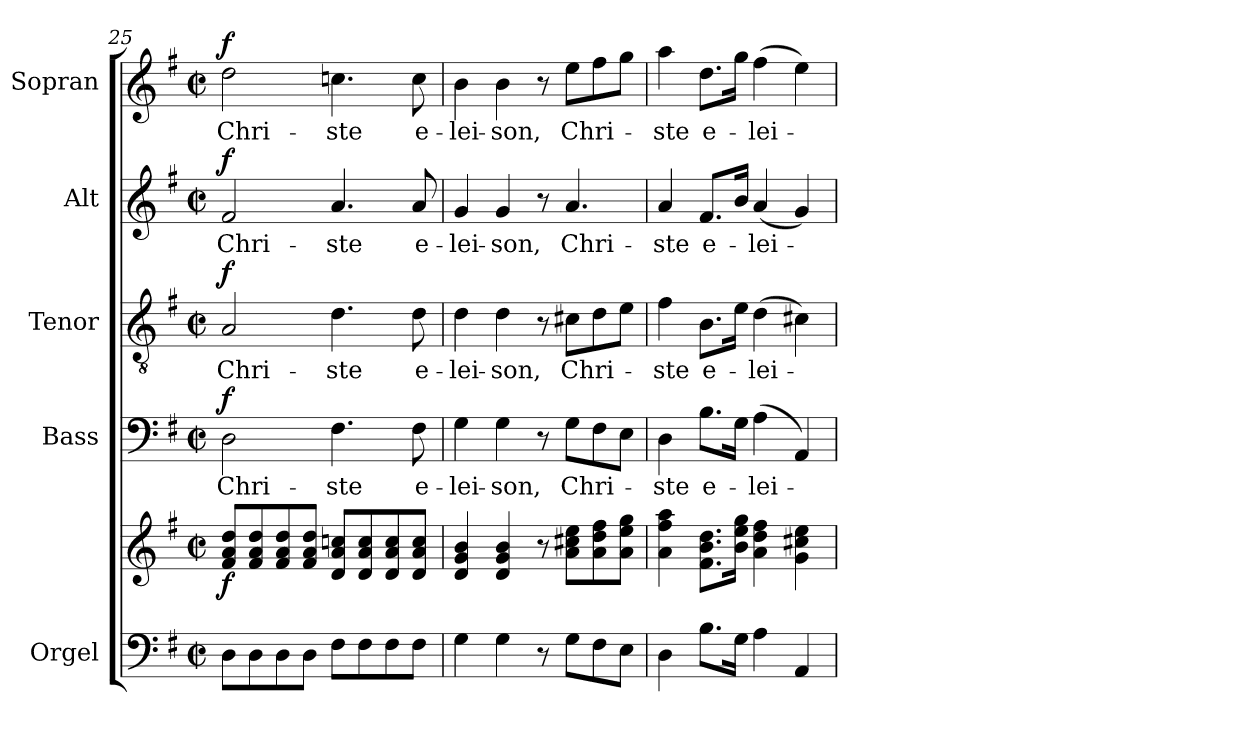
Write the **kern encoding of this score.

**kern	**kern	**dynam	**kern	**text	**dynam	**kern	**text	**dynam	**kern	**text	**dynam	**kern	**text	**dynam
*part5	*part5	*part5	*part4	*part4	*part4	*part3	*part3	*part3	*part2	*part2	*part2	*part1	*part1	*part1
*staff6	*staff5	*staff5/6	*staff4	*staff4	*staff4	*staff3	*staff3	*staff3	*staff2	*staff2	*staff2	*staff1	*staff1	*staff1
*I"Orgel	*	*	*I"Bass	*	*	*I"Tenor	*	*	*I"Alt	*	*	*I"Sopran	*	*
*I'Org.	*	*	*I'B	*	*	*I'T	*	*	*I'A	*	*	*I'S	*	*
*clefF4	*clefG2	*	*clefF4	*	*	*clefGv2	*	*	*clefG2	*	*	*clefG2	*	*
*k[f#]	*k[f#]	*	*k[f#]	*	*	*k[f#]	*	*	*k[f#]	*	*	*k[f#]	*	*
*G:	*G:	*	*G:	*	*	*G:	*	*	*G:	*	*	*G:	*	*
*M2/2	*M2/2	*	*M2/2	*	*	*M2/2	*	*	*M2/2	*	*	*M2/2	*	*
*met(c|)	*met(c|)	*	*met(c|)	*	*	*met(c|)	*	*	*met(c|)	*	*	*met(c|)	*	*
=25	=25	=25	=25	=25	=25	=25	=25	=25	=25	=25	=25	=25	=25	=25
!	!	!LO:DY:b	!	!LO:LY:b	!LO:DY:a	!	!LO:LY:b	!LO:DY:a	!	!LO:LY:b	!LO:DY:a	!	!LO:LY:b	!LO:DY:a
8D\L	8f#/ 8a/ 8dd/L	f	2D\	Chri-	f	2A/	Chri-	f	2f#/	Chri-	f	2dd\	Chri-	f
8D\	8f#/ 8a/ 8dd/	.	.	.	.	.	.	.	.	.	.	.	.	.
8D\	8f#/ 8a/ 8dd/	.	.	.	.	.	.	.	.	.	.	.	.	.
8D\J	8f#/ 8a/ 8dd/J	.	.	.	.	.	.	.	.	.	.	.	.	.
!	!	!	!	!LO:LY:b	!	!	!LO:LY:b	!	!	!LO:LY:b	!	!	!LO:LY:b	!
8F#\L	8d/ 8a/ 8ccn/L	.	4.F#\	-ste	.	4.d\	-ste	.	4.a/	-ste	.	4.ccn\	-ste	.
8F#\	8d/ 8a/ 8cc/	.	.	.	.	.	.	.	.	.	.	.	.	.
8F#\	8d/ 8a/ 8cc/	.	.	.	.	.	.	.	.	.	.	.	.	.
!	!	!	!	!LO:LY:b	!	!	!LO:LY:b	!	!	!LO:LY:b	!	!	!LO:LY:b	!
8F#\J	8d/ 8a/ 8cc/J	.	8F#\	e-	.	8d\	e-	.	8a/	e-	.	8cc\	e-	.
=26	=26	=26	=26	=26	=26	=26	=26	=26	=26	=26	=26	=26	=26	=26
!	!	!	!	!LO:LY:b	!	!	!LO:LY:b	!	!	!LO:LY:b	!	!	!LO:LY:b	!
4G\	4d/ 4g/ 4b/	.	4G\	-lei-	.	4d\	-lei-	.	4g/	-lei-	.	4b\	-lei-	.
!	!	!	!	!LO:LY:b	!	!	!LO:LY:b	!	!	!LO:LY:b	!	!	!LO:LY:b	!
4G\	4d/ 4g/ 4b/	.	4G\	-son,	.	4d\	-son,	.	4g/	-son,	.	4b\	-son,	.
8r	8r	.	8r	.	.	8r	.	.	8r	.	.	8r	.	.
!	!	!	!	!LO:LY:b	!	!	!LO:LY:b	!	!	!LO:LY:b	!	!	!LO:LY:b	!
8G\L	8a\ 8cc#X\ 8ee\L	.	8G\L	Chri-	.	8c#X\L	Chri-	.	4.a/	Chri-	.	8ee\L	Chri-	.
8F#\	8a\ 8dd\ 8ff#\	.	8F#\	.	.	8d\	.	.	.	.	.	8ff#\	.	.
8E\J	8a\ 8ee\ 8gg\J	.	8E\J	.	.	8e\J	.	.	.	.	.	8gg\J	.	.
!!LO:PB:g=z
=27	=27	=27	=27	=27	=27	=27	=27	=27	=27	=27	=27	=27	=27	=27
!	!	!	!	!LO:LY:b	!	!	!LO:LY:b	!	!	!LO:LY:b	!	!	!LO:LY:b	!
4D\	4a\ 4ff#\ 4aa\	.	4D\	-ste	.	4f#\	-ste	.	4a/	-ste	.	4aa\	-ste	.
!	!	!	!	!LO:LY:b	!	!	!LO:LY:b	!	!	!LO:LY:b	!	!	!LO:LY:b	!
8.B\L	8.f#\ 8.b\ 8.dd\L	.	8.B\L	e-	.	8.B\L	e-	.	8.f#/L	e-	.	8.dd\L	e-	.
16G\Jk	16b\ 16ee\ 16gg\Jk	.	16G\Jk	.	.	16e\Jk	.	.	16b/Jk	.	.	16gg\Jk	.	.
!	!	!	!	!LO:LY:b	!	!	!LO:LY:b	!	!	!LO:LY:b	!	!	!LO:LY:b	!
4A\	4a\ 4dd\ 4ff#\	.	(>4A\	-lei-	.	(>4d\	-lei-	.	(<4a/	-lei-	.	(>4ff#\	-lei-	.
4AA/	4g\ 4cc#X\ 4ee\	.	4AA/)	.	.	4c#X\)	.	.	4g/)	.	.	4ee\)	.	.
=	=	=	=	=	=	=	=	=	=	=	=	=	=	=
*-	*-	*-	*-	*-	*-	*-	*-	*-	*-	*-	*-	*-	*-	*-
